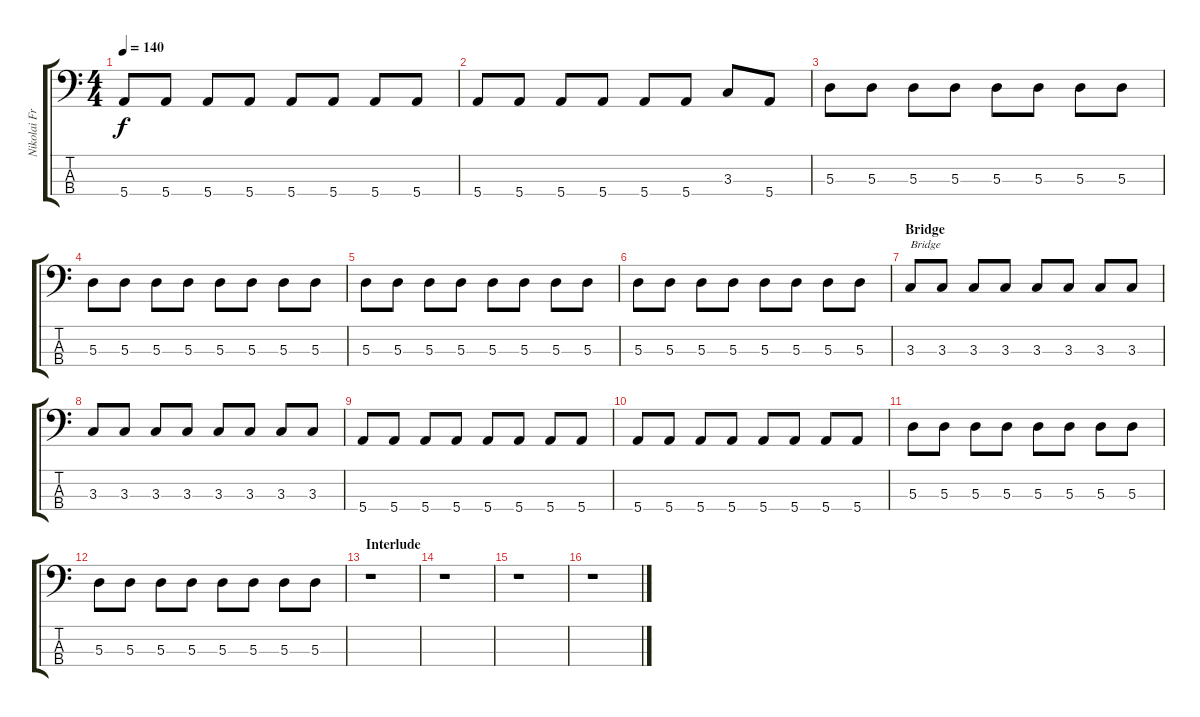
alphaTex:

\track ("Nikolai Fraiture" "Nikolai Fr") {instrument electricbassfinger}
\staff {score tabs}
\tuning (G2 D2 A1 E1) {hide}
\ts (4 4)
\tempo 140
\clef f4
\ks c
5.4.8{dy f} 5.4.8 5.4.8 5.4.8 5.4.8 5.4.8 5.4.8 5.4.8 |
5.4.8 5.4.8 5.4.8 5.4.8 5.4.8 5.4.8 3.3.8 5.4.8 |
5.3.8 5.3.8 5.3.8 5.3.8 5.3.8 5.3.8 5.3.8 5.3.8 |
5.3.8 5.3.8 5.3.8 5.3.8 5.3.8 5.3.8 5.3.8 5.3.8 |
5.3.8 5.3.8 5.3.8 5.3.8 5.3.8 5.3.8 5.3.8 5.3.8 |
5.3.8 5.3.8 5.3.8 5.3.8 5.3.8 5.3.8 5.3.8 5.3.8 |
\section ("" "Bridge")
3.3.8{txt "Bridge"} 3.3.8 3.3.8 3.3.8 3.3.8 3.3.8 3.3.8 3.3.8 |
3.3.8 3.3.8 3.3.8 3.3.8 3.3.8 3.3.8 3.3.8 3.3.8 |
5.4.8 5.4.8 5.4.8 5.4.8 5.4.8 5.4.8 5.4.8 5.4.8 |
5.4.8 5.4.8 5.4.8 5.4.8 5.4.8 5.4.8 5.4.8 5.4.8 |
5.3.8 5.3.8 5.3.8 5.3.8 5.3.8 5.3.8 5.3.8 5.3.8 |
5.3.8 5.3.8 5.3.8 5.3.8 5.3.8 5.3.8 5.3.8 5.3.8 |
\section ("" "Interlude")
r.1 |
r.1 |
r.1 |
r.1
